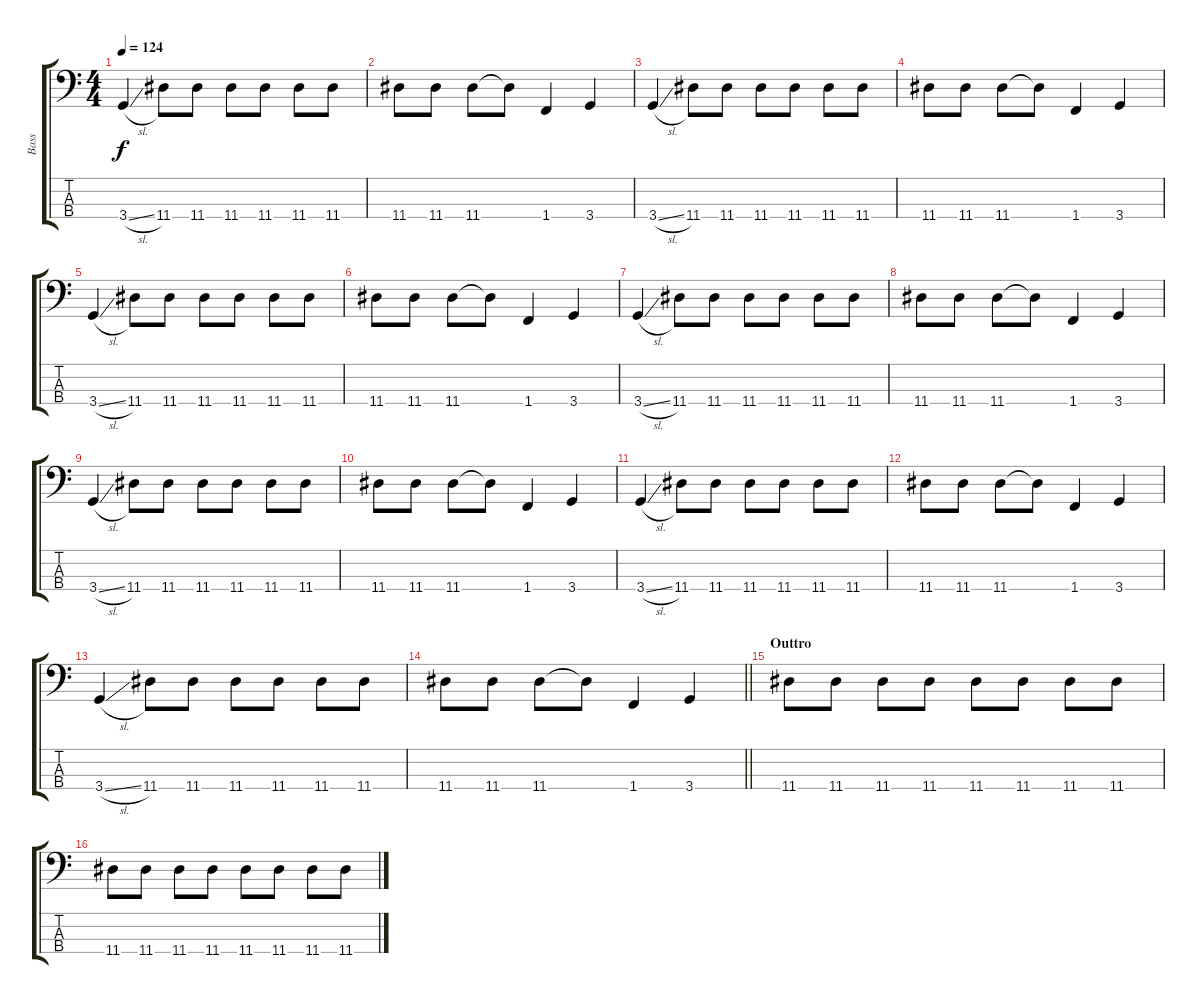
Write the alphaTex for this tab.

\track ("Bass" "Bass") {instrument electricbasspick}
\staff {score tabs}
\tuning (G2 D2 A1 E1) {hide}
\ts (4 4)
\tempo 124
\clef f4
\ks c
3.4{sl}.4{dy f} 11.4.8 11.4.8 11.4.8 11.4.8 11.4.8 11.4.8 |
11.4.8 11.4.8 11.4.8 11.4{t}.8 1.4.4 3.4.4 |
3.4{sl}.4 11.4.8 11.4.8 11.4.8 11.4.8 11.4.8 11.4.8 |
11.4.8 11.4.8 11.4.8 11.4{t}.8 1.4.4 3.4.4 |
3.4{sl}.4 11.4.8 11.4.8 11.4.8 11.4.8 11.4.8 11.4.8 |
11.4.8 11.4.8 11.4.8 11.4{t}.8 1.4.4 3.4.4 |
3.4{sl}.4 11.4.8 11.4.8 11.4.8 11.4.8 11.4.8 11.4.8 |
11.4.8 11.4.8 11.4.8 11.4{t}.8 1.4.4 3.4.4 |
3.4{sl}.4 11.4.8 11.4.8 11.4.8 11.4.8 11.4.8 11.4.8 |
11.4.8 11.4.8 11.4.8 11.4{t}.8 1.4.4 3.4.4 |
3.4{sl}.4 11.4.8 11.4.8 11.4.8 11.4.8 11.4.8 11.4.8 |
11.4.8 11.4.8 11.4.8 11.4{t}.8 1.4.4 3.4.4 |
3.4{sl}.4 11.4.8 11.4.8 11.4.8 11.4.8 11.4.8 11.4.8 |
\barLineRight lightlight
11.4.8 11.4.8 11.4.8 11.4{t}.8 1.4.4 3.4.4 |
\section ("" "Outtro")
11.4.8 11.4.8 11.4.8 11.4.8 11.4.8 11.4.8 11.4.8 11.4.8 |
11.4.8 11.4.8 11.4.8 11.4.8 11.4.8 11.4.8 11.4.8 11.4.8
